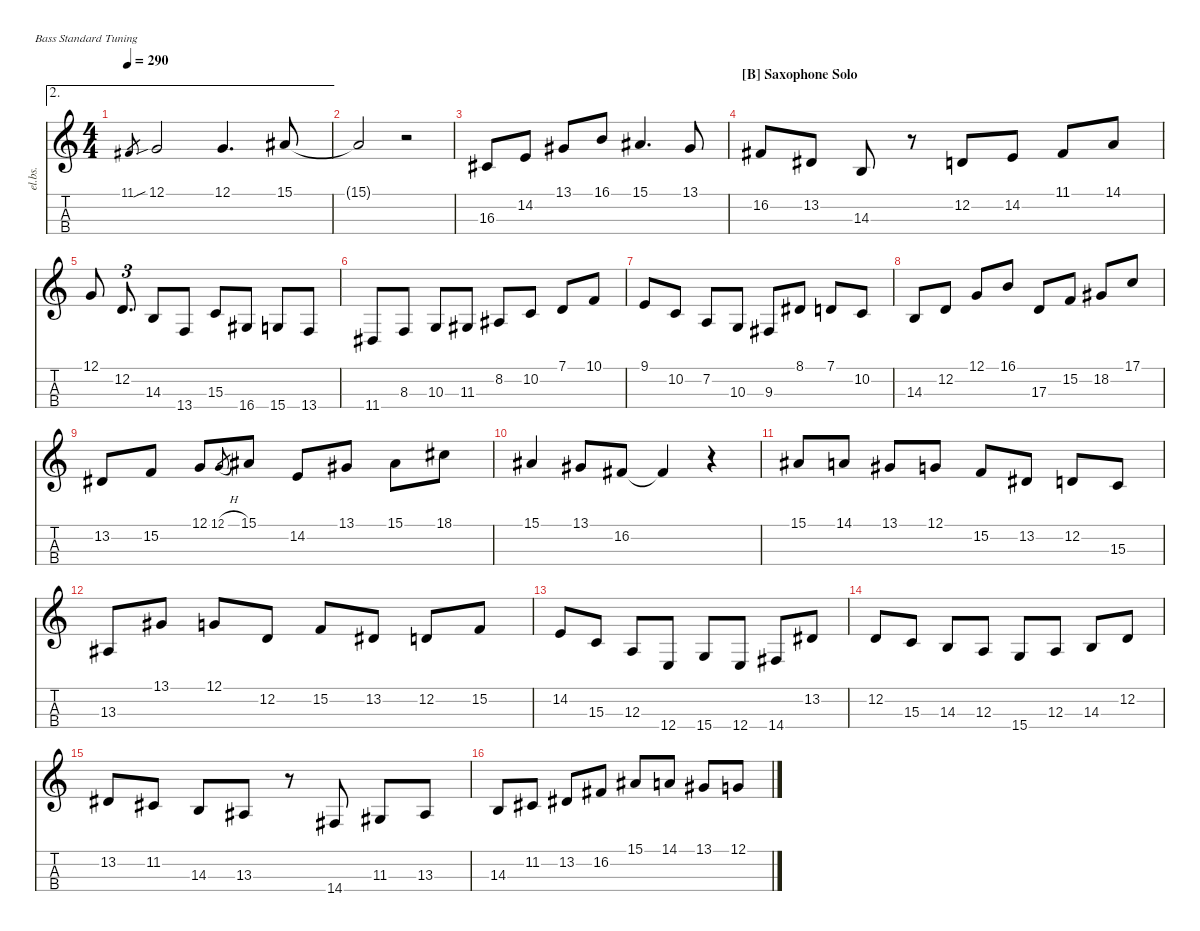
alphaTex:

\defaultSystemsLayout 4
\hideDynamics
\bracketExtendMode nobrackets
\otherSystemsTrackNameOrientation horizontal
\track ("Electric Bass" "el.bs.") {instrument electricbassfinger}
\staff {score tabs}
\tuning (G2 D2 A1 E1)
\ae 2
\ts (4 4)
\tempo 290
\clef g2
\ks c
11.1.8{gr dy mf} 12.1{sib}.2 12.1.4{d} 15.1.8 |
15.1{t}.2 r.2 |
16.3.8 14.2.8 13.1.8 16.1.8 15.1.4{d} 13.1.8 |
\section ("B" "Saxophone Solo ")
16.2.8 13.2.8 14.3.8 r.8 12.2.8 14.2.8 11.1.8 14.1.8 |
12.1.8 12.2.8{d tu (3 2)} 14.3.8 13.4.8 15.3.8 16.4.8 15.4.8 13.4.8 |
11.4.8 8.3.8 10.3.8 11.3.8 8.2.8 10.2.8 7.1.8 10.1.8 |
9.1.8 10.2.8 7.2.8 10.3.8 9.3.8 8.1.8 7.1.8 10.2.8 |
14.3.8 12.2.8 12.1.8 16.1.8 17.3.8 15.2.8 18.2.8 17.1.8 |
13.2.8 15.2.8 12.1.8 12.1{h}.8{gr} 15.1.8 14.2.8 13.1.8 15.1.8 18.1.8 |
15.1.4 13.1.8 16.2.8 16.2{t}.4 r.4 |
15.1.8 14.1.8 13.1.8 12.1.8 15.2.8 13.2.8 12.2.8 15.3.8 |
13.3.8 13.1.8 12.1.8 12.2.8 15.2.8 13.2.8 12.2.8 15.2.8 |
14.2.8 15.3.8 12.3.8 12.4.8 15.4.8 12.4.8 14.4.8 13.2.8 |
12.2.8 15.3.8 14.3.8 12.3.8 15.4.8 12.3.8 14.3.8 12.2.8 |
13.2.8 11.2.8 14.3.8 13.3.8 r.8 14.4.8 11.3.8 13.3.8 |
14.3.8 11.2.8 13.2.8 16.2.8 15.1.8 14.1.8 13.1.8 12.1.8
